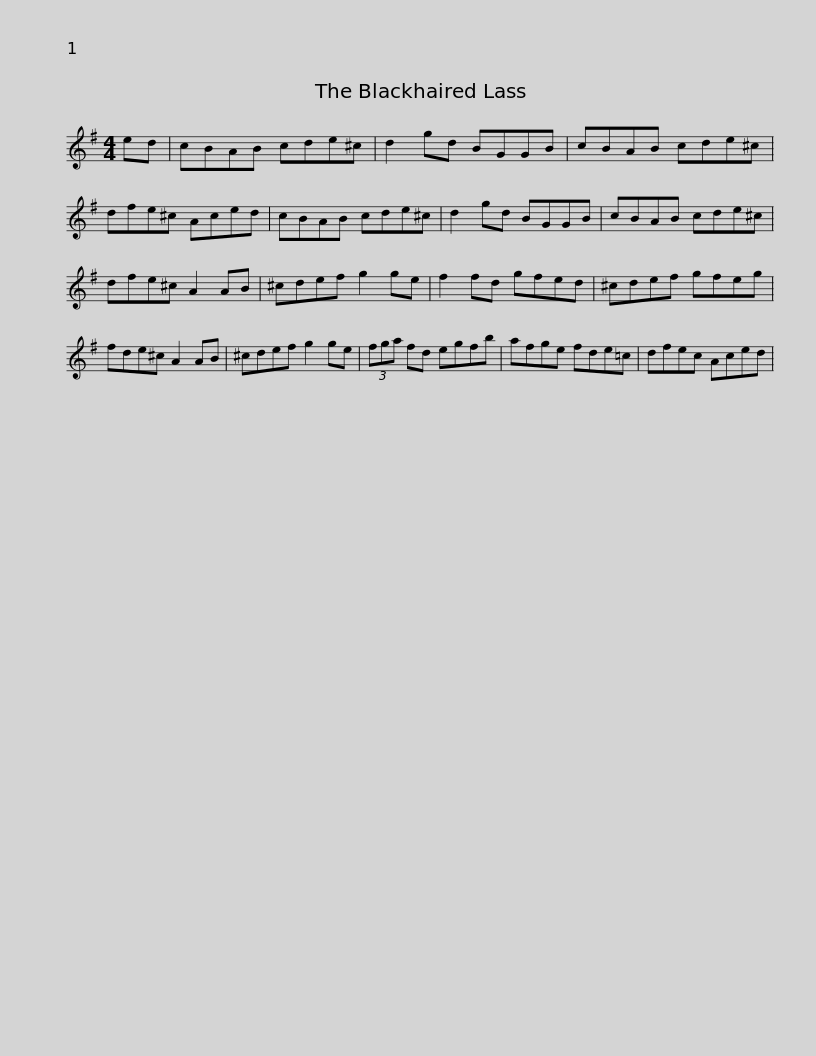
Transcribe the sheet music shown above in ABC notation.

X:1
L:1/8
M:4/4
I:linebreak $
K:G
V:1 treble
V:1
 ed | cBAB cde^c | d2 gd BGGB | cBAB cde^c | dfe^c Aced | %5
 cBAB cde^c |$ d2 gd BGGB | cBAB cde^c | dfe^c A2 AB | ^cdef g2 ge | %10
 f2 fd gfed | ^cdef gfeg |$ fde^c A2 AB | ^cdef g2 ge | (3fga fd egfb | %15
 afge fde=c | dfec Aced | %17
